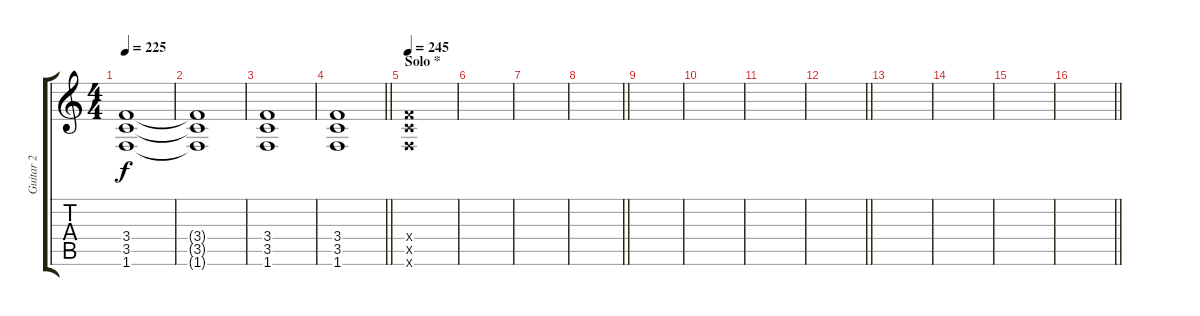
\track ("Guitar 2" "Guitar 2") {instrument distortionguitar}
\staff {score tabs}
\tuning (E4 B3 G3 D3 A2 E2) {hide}
\ts (4 4)
\tempo 225
\clef g2
\ks c
(3.4 3.5 1.6).1{dy f} |
(3.4{t} 3.5{t} 1.6{t}).1 |
(3.4 3.5 1.6).1 |
\barLineRight lightlight
(3.4 3.5 1.6).1 |
\section ("" "Solo *")
\tempo 245
(3.4{x} 3.5{x} 1.6{x}).1 |
|
|
\barLineRight lightlight
|
|
|
|
\barLineRight lightlight
|
|
|
|
\barLineRight lightlight
